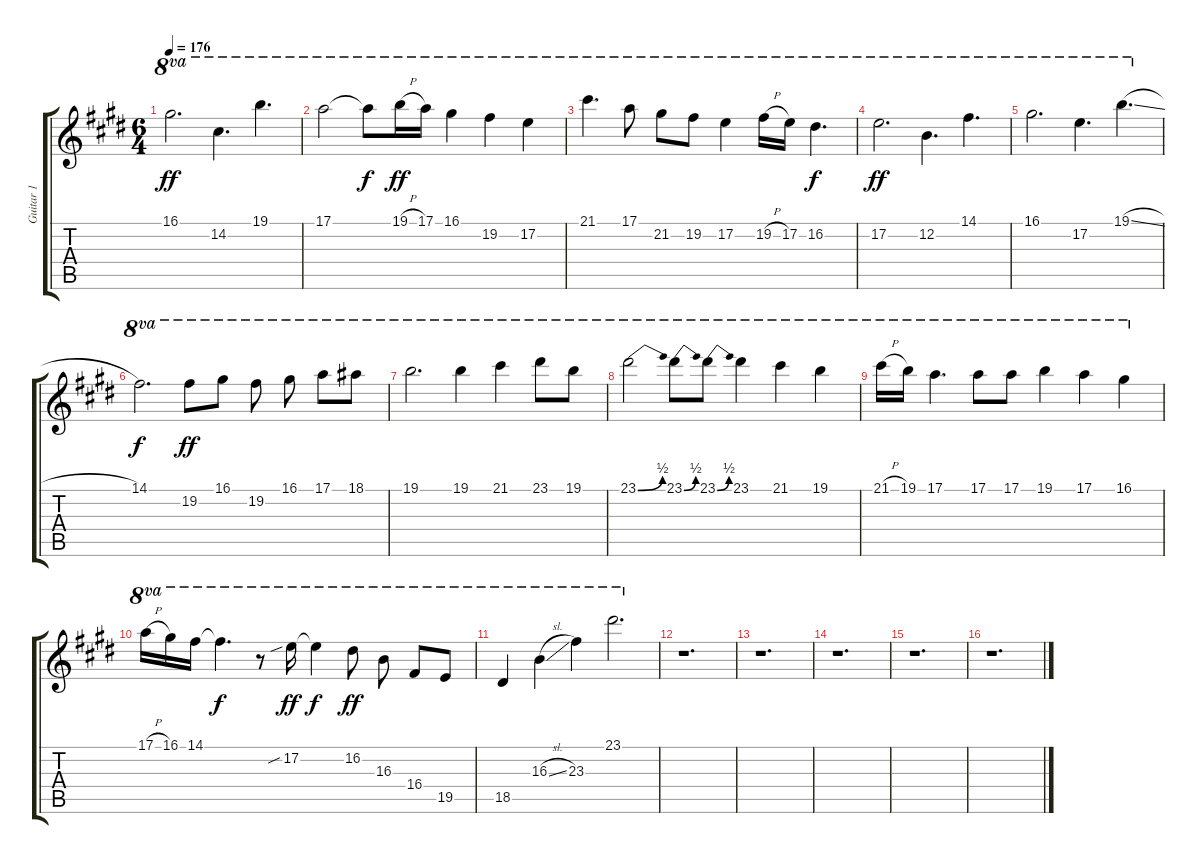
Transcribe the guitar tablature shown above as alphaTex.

\track ("Guitar 1" "Guitar 1") {instrument acousticguitarnylon}
\staff {score tabs}
\tuning (E4 B3 G3 D3 A2 E2) {hide}
\ts (6 4)
\tempo 176
\clef g2
\ks e
16.1.2{d ot 8va dy ff} 14.2.4{d ot 8va} 19.1.4{d ot 8va} |
17.1.2{ot 8va} 17.1{t}.8{ot 8va dy f} 19.1{h}.16{ot 8va dy ff} 17.1.16{ot 8va} 16.1.4{ot 8va} 19.2.4{ot 8va} 17.2.4{ot 8va} |
21.1.4{d ot 8va} 17.1.8{ot 8va} 21.2.8{ot 8va} 19.2.8{ot 8va} 17.2.4{ot 8va} 19.2{h}.16{ot 8va} 17.2.16{ot 8va} 16.2.4{d ot 8va dy f} |
17.2.2{d ot 8va dy ff} 12.2.4{d ot 8va} 14.1.4{d ot 8va} |
16.1.2{d ot 8va} 17.2.4{d ot 8va} 19.1{sl}.4{d ot 8va} |
14.1.2{d ot 8va dy f} 19.2.8{ot 8va dy ff} 16.1.8{ot 8va} 19.2.8{ot 8va beam split} 16.1.8{ot 8va} 17.1.8{ot 8va} 18.1.8{ot 8va} |
19.1.2{d ot 8va} 19.1.4{ot 8va} 21.1.4{ot 8va} 23.1.8{ot 8va} 19.1.8{ot 8va} |
23.1{be (bend 0 0 60 2)}.2{ot 8va} 23.1{be (bend 0 0 60 2)}.8{ot 8va} 23.1{be (bend 0 0 60 2)}.8{ot 8va} 23.1.4{ot 8va} 21.1.4{ot 8va} 19.1.4{ot 8va} |
21.1{h}.16{ot 8va} 19.1.16{ot 8va} 17.1.4{d ot 8va} 17.1.8{ot 8va} 17.1.8{ot 8va} 19.1.4{ot 8va} 17.1.4{ot 8va} 16.1.4{ot 8va} |
17.1{h}.16{ot 8va} 16.1.16{ot 8va} 14.1.16{ot 8va} 14.1{t}.4{d ot 8va dy f} r.8{ot 8va} 17.2{sib}.16{ot 8va dy ff} 17.2{t}.4{ot 8va dy f} 16.2.8{ot 8va dy ff beam split} 16.3.8{ot 8va} 16.4.8{ot 8va} 19.5.8{ot 8va} |
18.5.4{ot 8va} 16.3{sl}.4{ot 8va} 23.3.4{ot 8va} 23.1.2{d ot 8va} |
r.1{d} |
r.1{d} |
r.1{d} |
r.1{d} |
r.1{d}
